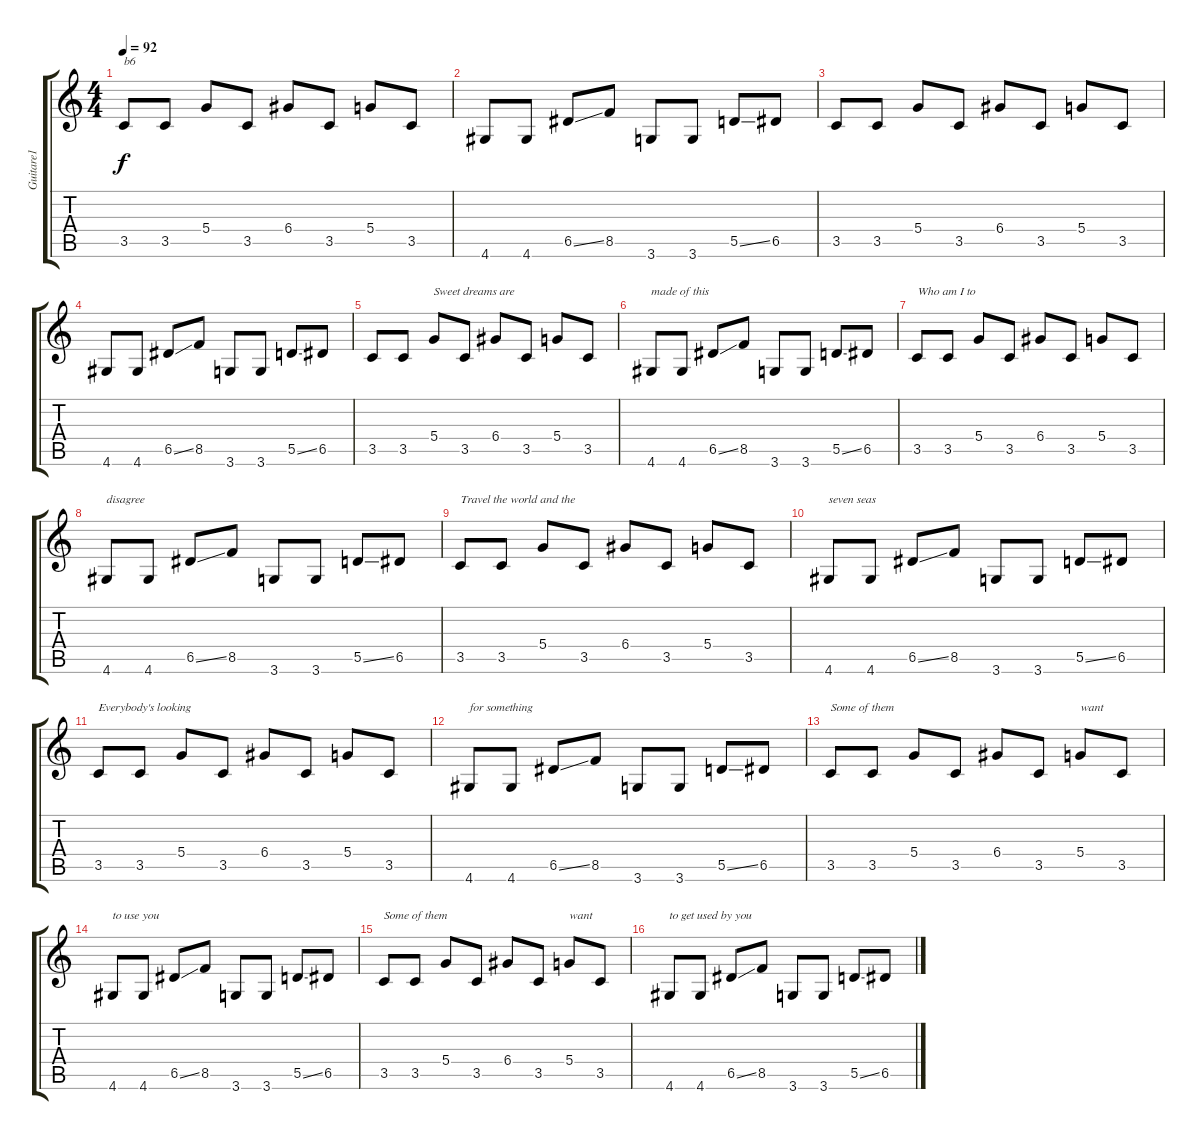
\track ("Guitare1" "Guitare1") {instrument distortionguitar}
\staff {score tabs}
\tuning (E4 B3 G3 D3 A2 E2) {hide}
\ts (4 4)
\tempo 92
\clef g2
\ks c
3.5.8{txt "b6" dy f instrument distortionguitar} 3.5.8 5.4.8 3.5.8 6.4.8 3.5.8 5.4.8 3.5.8 |
4.6.8 4.6.8 6.5{ss}.8 8.5.8 3.6.8 3.6.8 5.5{ss}.8 6.5.8 |
3.5.8 3.5.8 5.4.8 3.5.8 6.4.8 3.5.8 5.4.8 3.5.8 |
4.6.8 4.6.8 6.5{ss}.8 8.5.8 3.6.8 3.6.8 5.5{ss}.8 6.5.8 |
3.5.8 3.5.8 5.4.8{txt "Sweet dreams are"} 3.5.8 6.4.8 3.5.8 5.4.8 3.5.8 |
4.6.8{txt "made of this"} 4.6.8 6.5{ss}.8 8.5.8 3.6.8 3.6.8 5.5{ss}.8 6.5.8 |
3.5.8{txt "Who am I to"} 3.5.8 5.4.8 3.5.8 6.4.8 3.5.8 5.4.8 3.5.8 |
4.6.8{txt "disagree"} 4.6.8 6.5{ss}.8 8.5.8 3.6.8 3.6.8 5.5{ss}.8 6.5.8 |
3.5.8{txt "Travel the world and the"} 3.5.8 5.4.8 3.5.8 6.4.8 3.5.8 5.4.8 3.5.8 |
4.6.8{txt "seven seas"} 4.6.8 6.5{ss}.8 8.5.8 3.6.8 3.6.8 5.5{ss}.8 6.5.8 |
3.5.8{txt "Everybody's looking"} 3.5.8 5.4.8 3.5.8 6.4.8 3.5.8 5.4.8 3.5.8 |
4.6.8{txt "for something"} 4.6.8 6.5{ss}.8 8.5.8 3.6.8 3.6.8 5.5{ss}.8 6.5.8 |
3.5.8{txt "Some of them "} 3.5.8 5.4.8 3.5.8 6.4.8 3.5.8 5.4.8{txt "want"} 3.5.8 |
4.6.8{txt "to use you"} 4.6.8 6.5{ss}.8 8.5.8 3.6.8 3.6.8 5.5{ss}.8 6.5.8 |
3.5.8{txt "Some of them"} 3.5.8 5.4.8 3.5.8 6.4.8 3.5.8 5.4.8{txt "want"} 3.5.8 |
4.6.8{txt "to get used by you"} 4.6.8 6.5{ss}.8 8.5.8 3.6.8 3.6.8 5.5{ss}.8 6.5.8
